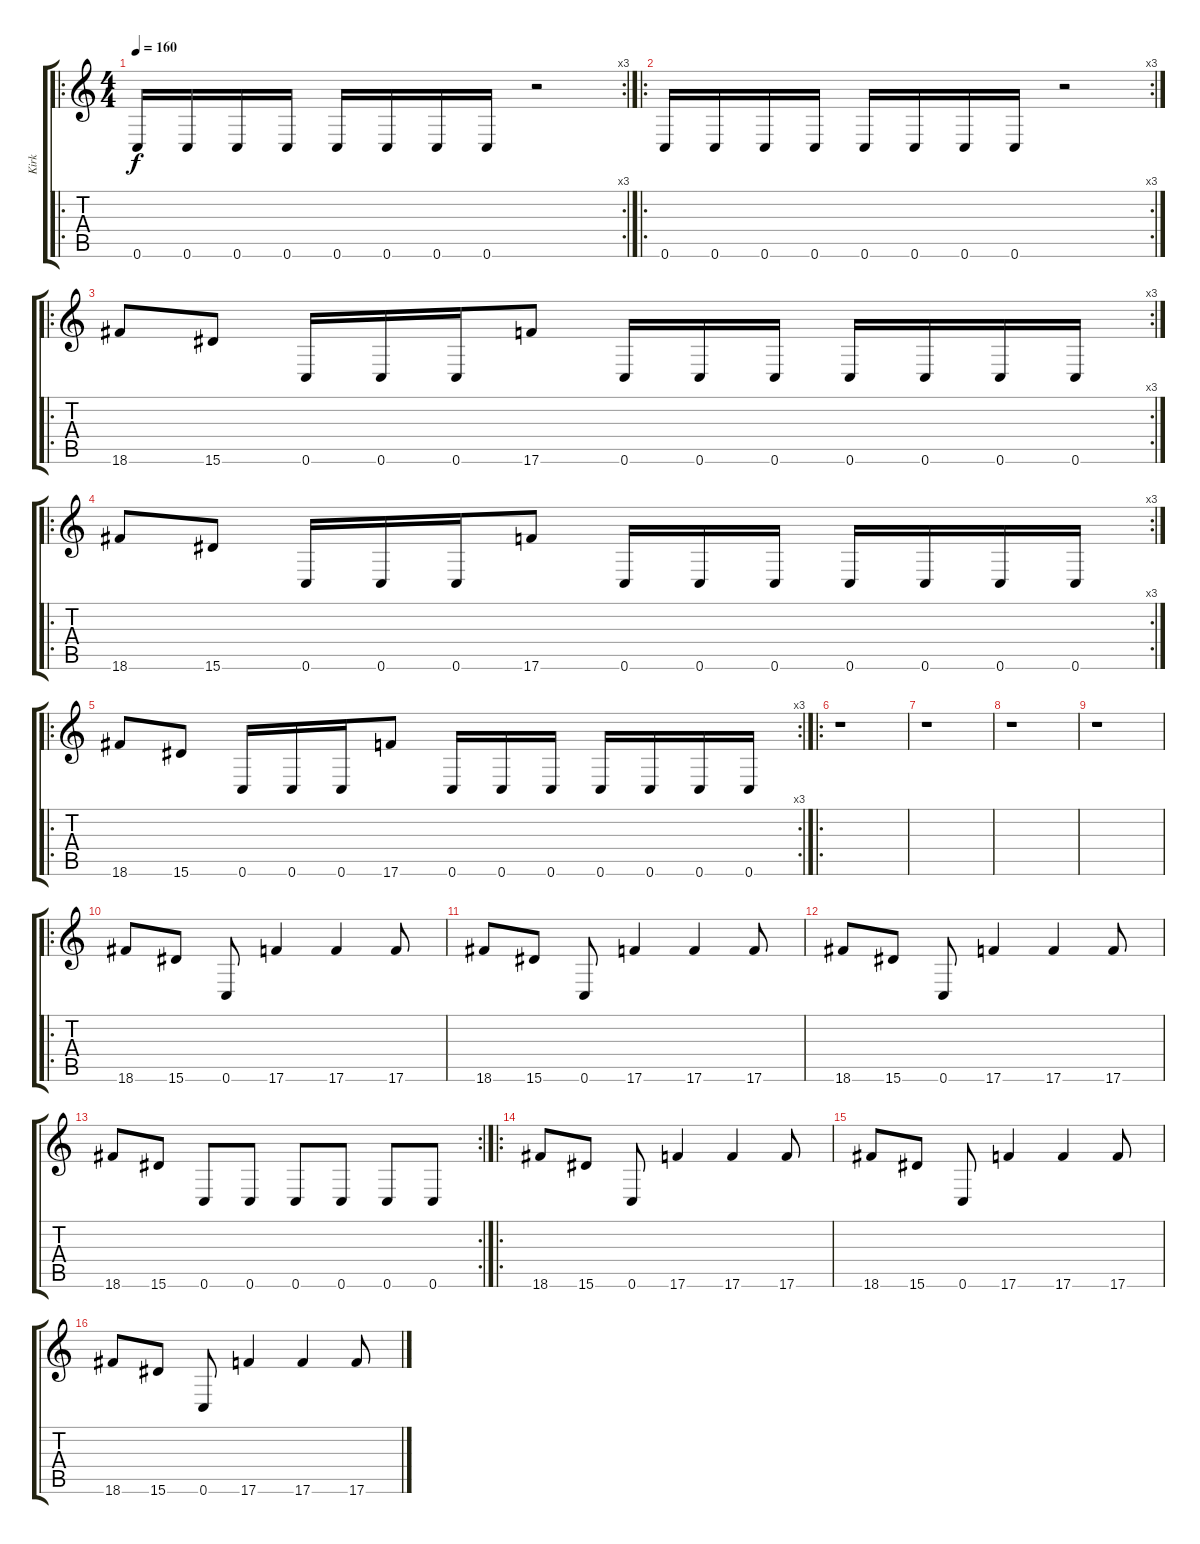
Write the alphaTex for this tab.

\track ("Kirk" "Kirk") {instrument distortionguitar}
\staff {score tabs}
\tuning (D4 A3 F3 C3 G2 C2) {hide}
\ro
\rc 3
\ts (4 4)
\tempo 160
\clef g2
\ks c
0.6.16{dy f instrument distortionguitar} 0.6.16 0.6.16 0.6.16 0.6.16 0.6.16 0.6.16 0.6.16 r.2 |
\ro
\rc 3
0.6.16 0.6.16 0.6.16 0.6.16 0.6.16 0.6.16 0.6.16 0.6.16 r.2 |
\ro
\rc 3
18.6.8 15.6.8 0.6.16 0.6.16 0.6.16 17.6.8 0.6.16 0.6.16 0.6.16 0.6.16 0.6.16 0.6.16 0.6.16 |
\ro
\rc 3
18.6.8 15.6.8 0.6.16 0.6.16 0.6.16 17.6.8 0.6.16 0.6.16 0.6.16 0.6.16 0.6.16 0.6.16 0.6.16 |
\ro
\rc 3
18.6.8 15.6.8 0.6.16 0.6.16 0.6.16 17.6.8 0.6.16 0.6.16 0.6.16 0.6.16 0.6.16 0.6.16 0.6.16 |
\ro
r.1 |
r.1 |
r.1 |
r.1 |
\ro
18.6.8 15.6.8 0.6.8 17.6.4 17.6.4 17.6.8 |
18.6.8 15.6.8 0.6.8 17.6.4 17.6.4 17.6.8 |
18.6.8 15.6.8 0.6.8 17.6.4 17.6.4 17.6.8 |
\rc 2
18.6.8 15.6.8 0.6.8 0.6.8 0.6.8 0.6.8 0.6.8 0.6.8 |
\ro
18.6.8 15.6.8 0.6.8 17.6.4 17.6.4 17.6.8 |
18.6.8 15.6.8 0.6.8 17.6.4 17.6.4 17.6.8 |
18.6.8 15.6.8 0.6.8 17.6.4 17.6.4 17.6.8
